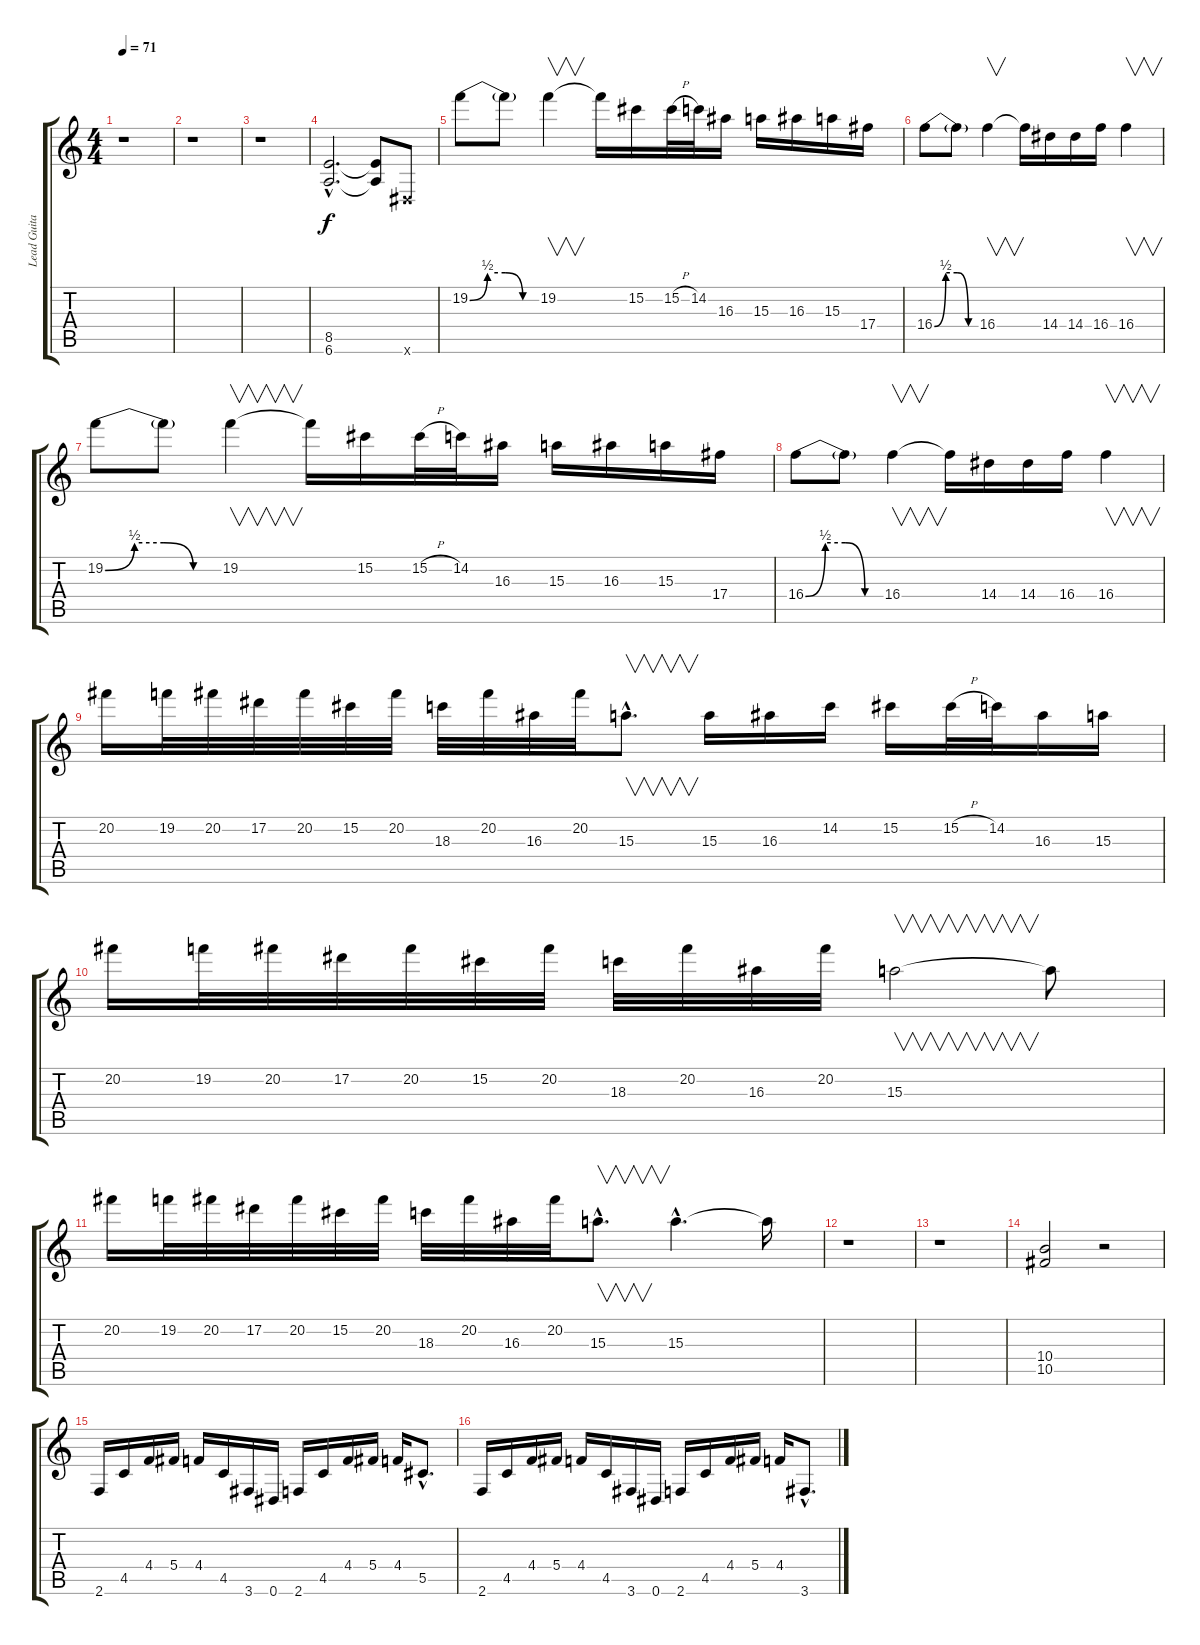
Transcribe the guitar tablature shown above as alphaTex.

\track ("Lead Guitar 2" "Lead Guita") {instrument overdrivenguitar}
\staff {score tabs}
\tuning (Eb4 Bb3 Gb3 Db3 Ab2 Eb2) {hide}
\ts (4 4)
\tempo 71
\clef g2
\ks c
r.1{dy f} |
r.1 |
r.1 |
(8.5{hac} 6.6{hac}).2{d} (8.5{t} 6.6{t}).8 0.6{x}.8 |
19.2{be (custom 0 0 15 2 30 2 45 0 60 0)}.8 19.2{t}.8 19.2.4{v} 19.2{t}.16 15.2.16 15.2{h}.32 14.2.32 16.3.16 15.3.16 16.3.16 15.3.16 17.4.16 |
16.4{be (custom 0 0 15 2 30 2 45 0 60 0)}.8 16.4{t}.8 16.4.4{v} 16.4{t}.16 14.4.16 14.4.16 16.4.16 16.4.4{v} |
19.2{be (custom 0 0 15 2 30 2 45 0 60 0)}.8 19.2{t}.8 19.2.4{v} 19.2{t}.16 15.2.16 15.2{h}.32 14.2.32 16.3.16 15.3.16 16.3.16 15.3.16 17.4.16 |
16.4{be (custom 0 0 15 2 30 2 45 0 60 0)}.8 16.4{t}.8 16.4.4{v} 16.4{t}.16 14.4.16 14.4.16 16.4.16 16.4.4{v} |
20.2.16 19.2.32 20.2.32 17.2.32 20.2.32 15.2.32 20.2.32 18.3.32 20.2.32 16.3.32 20.2.32 15.3{hac}.8{v d} 15.3.16 16.3.16 14.2.16 15.2.16 15.2{h}.32 14.2.32 16.3.16 15.3.16 |
20.2.16 19.2.32 20.2.32 17.2.32 20.2.32 15.2.32 20.2.32 18.3.32 20.2.32 16.3.32 20.2.32 15.3.2{v} 15.3{t}.8 |
20.2.16 19.2.32 20.2.32 17.2.32 20.2.32 15.2.32 20.2.32 18.3.32 20.2.32 16.3.32 20.2.32 15.3{hac}.8{v d} 15.3{hac}.4{d} 15.3{t}.16 |
r.1 |
r.1 |
(10.4 10.5).2 r.2 |
2.6.16 4.5.16 4.4.16 5.4.16 4.4.16 4.5.16 3.6.16 0.6.16 2.6.16 4.5.16 4.4.16 5.4.16 4.4.16 5.5{hac}.8{d} |
2.6.16 4.5.16 4.4.16 5.4.16 4.4.16 4.5.16 3.6.16 0.6.16 2.6.16 4.5.16 4.4.16 5.4.16 4.4.16 3.6{hac}.8{d}
